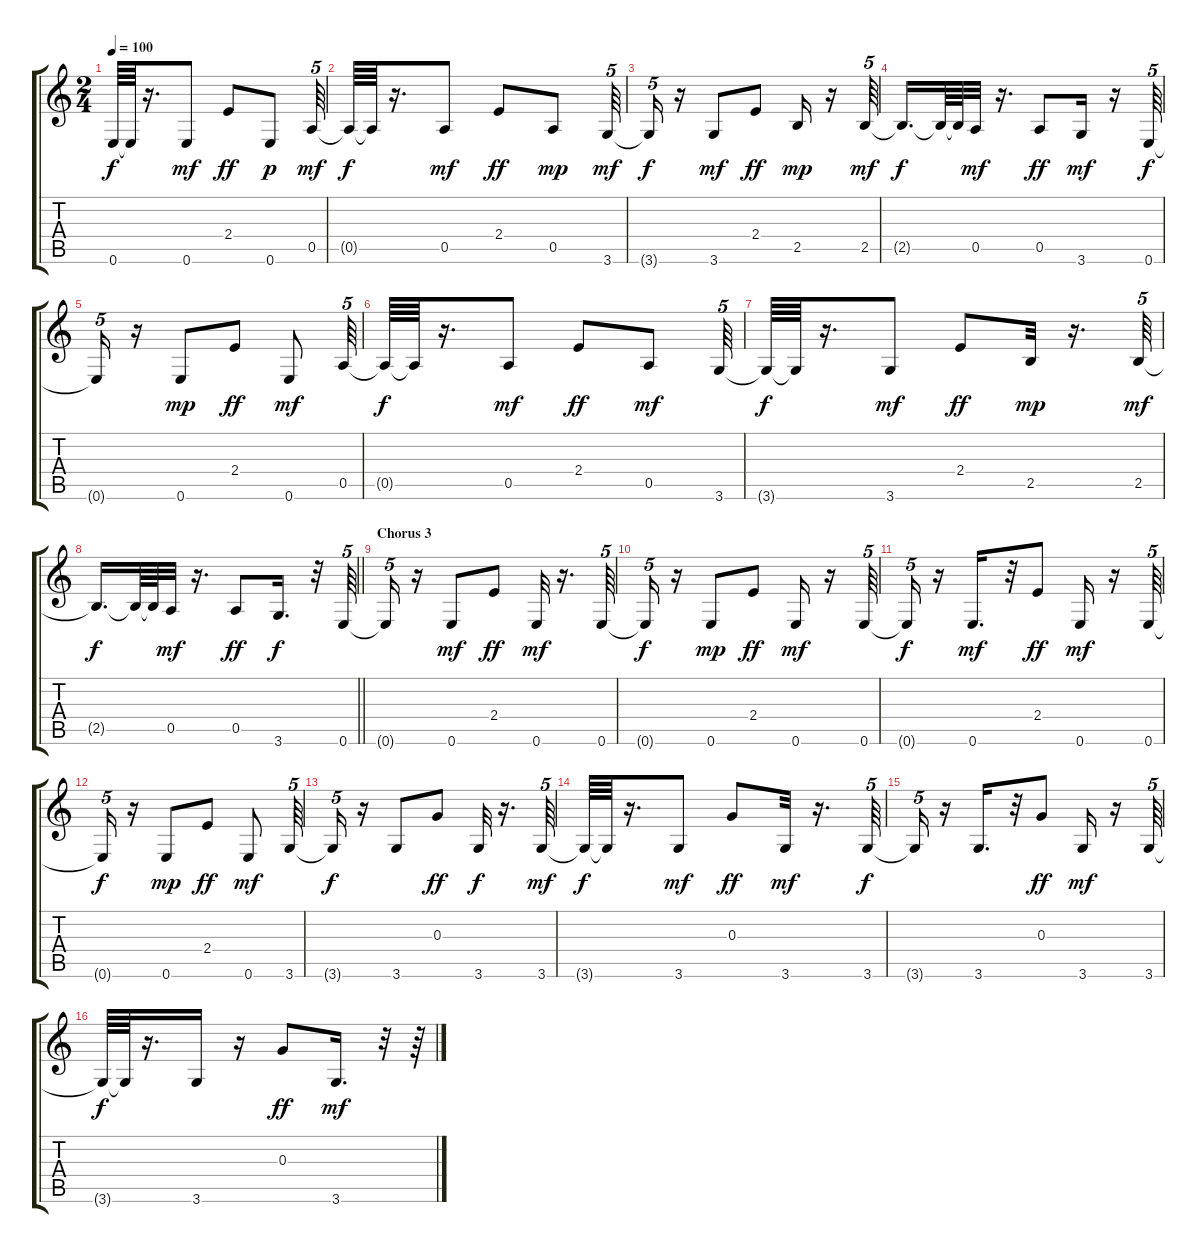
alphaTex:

\track "" {instrument electricbasspick}
\staff {score tabs}
\tuning (E4 B3 G3 D3 A2 E2) {hide}
\ts (2 4)
\tempo 100
\clef g2
\ks c
0.6{t}.64{dy f} 0.6{t}.64 r.16{d} 0.6.8{dy mf} 2.4.8{dy ff} 0.6.8{dy p} 0.5.64{tu (5 4) dy mf} |
0.5{t}.64{dy f} 0.5{t}.64 r.16{d} 0.5.8{dy mf} 2.4.8{dy ff} 0.5.8{dy mp} 3.6.64{tu (5 4) dy mf} |
3.6{t}.16{tu (5 4) dy f} r.16 3.6.8{dy mf} 2.4.8{dy ff} 2.5.16{dy mp} r.16 2.5.64{tu (5 4) dy mf} |
2.5{t}.16{d dy f} 2.5{t}.64 2.5{t}.64 0.5.32{dy mf} r.16{d} 0.5.8{dy ff} 3.6.16{dy mf} r.16 0.6.64{tu (5 4) dy f} |
0.6{t}.16{tu (5 4)} r.16 0.6.8{dy mp} 2.4.8{dy ff} 0.6.8{dy mf} 0.5.64{tu (5 4)} |
0.5{t}.64{dy f} 0.5{t}.64 r.16{d} 0.5.8{dy mf} 2.4.8{dy ff} 0.5.8{dy mf} 3.6.64{tu (5 4)} |
3.6{t}.64{dy f} 3.6{t}.64 r.16{d} 3.6.8{dy mf} 2.4.8{dy ff} 2.5.32{dy mp} r.16{d} 2.5.64{tu (5 4) dy mf} |
\barLineRight lightlight
2.5{t}.16{d dy f} 2.5{t}.64 2.5{t}.64 0.5.32{dy mf} r.16{d} 0.5.8{dy ff} 3.6.16{d dy f} r.32 0.6.64{tu (5 4) volume 9} |
\section ("" "Chorus 3")
0.6{t}.16{tu (5 4)} r.16 0.6.8{dy mf} 2.4.8{dy ff} 0.6.32{dy mf} r.16{d} 0.6.64{tu (5 4)} |
0.6{t}.16{tu (5 4) dy f} r.16 0.6.8{dy mp} 2.4.8{dy ff} 0.6.16{dy mf} r.16 0.6.64{tu (5 4)} |
0.6{t}.16{tu (5 4) dy f} r.16 0.6.16{d dy mf} r.32 2.4.8{dy ff} 0.6.16{dy mf} r.16 0.6.64{tu (5 4)} |
0.6{t}.16{tu (5 4) dy f} r.16 0.6.8{dy mp} 2.4.8{dy ff} 0.6.8{dy mf} 3.6.64{tu (5 4)} |
3.6{t}.16{tu (5 4) dy f} r.16 3.6.8 0.3.8{dy ff} 3.6.32{dy f} r.16{d} 3.6.64{tu (5 4) dy mf} |
3.6{t}.64{dy f} 3.6{t}.64 r.16{d} 3.6.8{dy mf} 0.3.8{dy ff} 3.6.32{dy mf} r.16{d} 3.6.64{tu (5 4) dy f} |
3.6{t}.16{tu (5 4)} r.16 3.6.16{d} r.32 0.3.8{dy ff} 3.6.16{dy mf} r.16 3.6.64{tu (5 4)} |
3.6{t}.64{dy f} 3.6{t}.64 r.16{d} 3.6.16 r.16 0.3.8{dy ff} 3.6.16{d dy mf} r.32 r.64{tu (5 4)}
